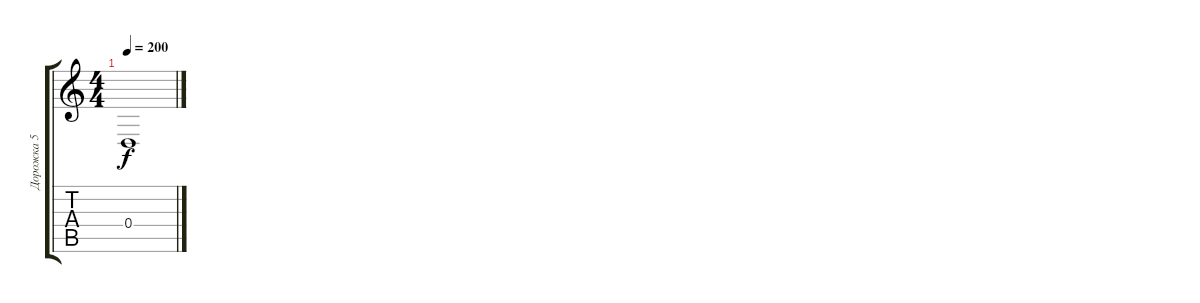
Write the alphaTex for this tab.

\track ("Дорожка 5" "Дорожка 5") {instrument stringensemble1}
\staff {score tabs}
\tuning (E4 B3 G3 D3 A2 D2) {hide}
\ts (4 4)
\tempo 200
\clef g2
\ks c
0.4{t}.1{dy f}
